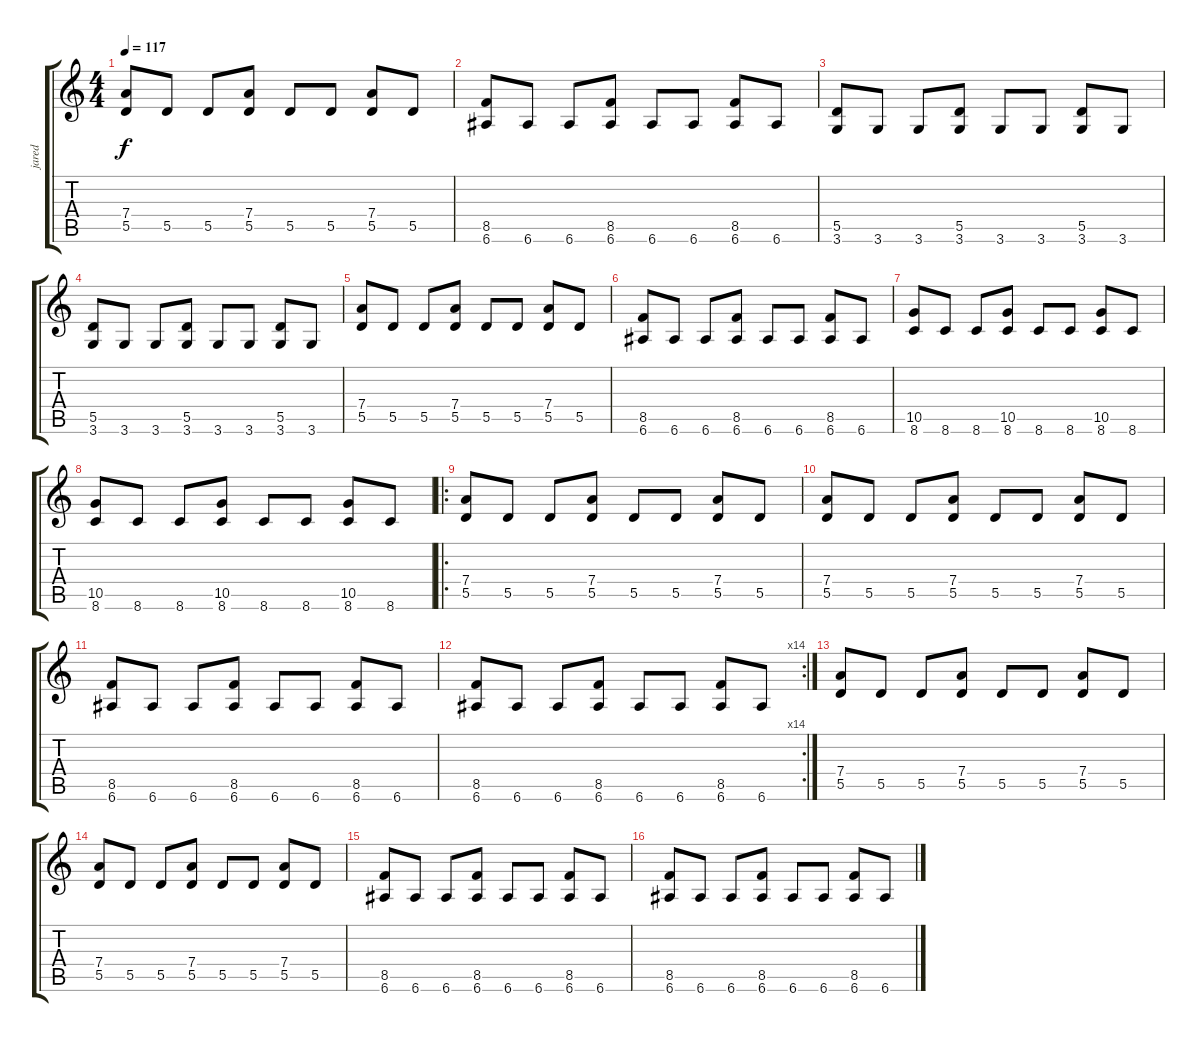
\track ("jared" "jared") {instrument acousticguitarsteel}
\staff {score tabs}
\tuning (E4 B3 G3 D3 A2 E2) {hide}
\ts (4 4)
\tempo 117
\clef g2
\ks c
(7.4 5.5).8{dy f} 5.5.8 5.5.8 (7.4 5.5).8 5.5.8 5.5.8 (7.4 5.5).8 5.5.8 |
(8.5 6.6).8 6.6.8 6.6.8 (8.5 6.6).8 6.6.8 6.6.8 (8.5 6.6).8 6.6.8 |
(5.5 3.6).8 3.6.8 3.6.8 (5.5 3.6).8 3.6.8 3.6.8 (5.5 3.6).8 3.6.8 |
(5.5 3.6).8 3.6.8 3.6.8 (5.5 3.6).8 3.6.8 3.6.8 (5.5 3.6).8 3.6.8 |
(7.4 5.5).8 5.5.8 5.5.8 (7.4 5.5).8 5.5.8 5.5.8 (7.4 5.5).8 5.5.8 |
(8.5 6.6).8 6.6.8 6.6.8 (8.5 6.6).8 6.6.8 6.6.8 (8.5 6.6).8 6.6.8 |
(10.5 8.6).8 8.6.8 8.6.8 (10.5 8.6).8 8.6.8 8.6.8 (10.5 8.6).8 8.6.8 |
(10.5 8.6).8 8.6.8 8.6.8 (10.5 8.6).8 8.6.8 8.6.8 (10.5 8.6).8 8.6.8 |
\ro
(7.4 5.5).8 5.5.8 5.5.8 (7.4 5.5).8 5.5.8 5.5.8 (7.4 5.5).8 5.5.8 |
(7.4 5.5).8 5.5.8 5.5.8 (7.4 5.5).8 5.5.8 5.5.8 (7.4 5.5).8 5.5.8 |
(8.5 6.6).8 6.6.8 6.6.8 (8.5 6.6).8 6.6.8 6.6.8 (8.5 6.6).8 6.6.8 |
\rc 14
(8.5 6.6).8 6.6.8 6.6.8 (8.5 6.6).8 6.6.8 6.6.8 (8.5 6.6).8 6.6.8 |
(7.4 5.5).8 5.5.8 5.5.8 (7.4 5.5).8 5.5.8 5.5.8 (7.4 5.5).8 5.5.8 |
(7.4 5.5).8 5.5.8 5.5.8 (7.4 5.5).8 5.5.8 5.5.8 (7.4 5.5).8 5.5.8 |
(8.5 6.6).8 6.6.8 6.6.8 (8.5 6.6).8 6.6.8 6.6.8 (8.5 6.6).8 6.6.8 |
(8.5 6.6).8 6.6.8 6.6.8 (8.5 6.6).8 6.6.8 6.6.8 (8.5 6.6).8 6.6.8
